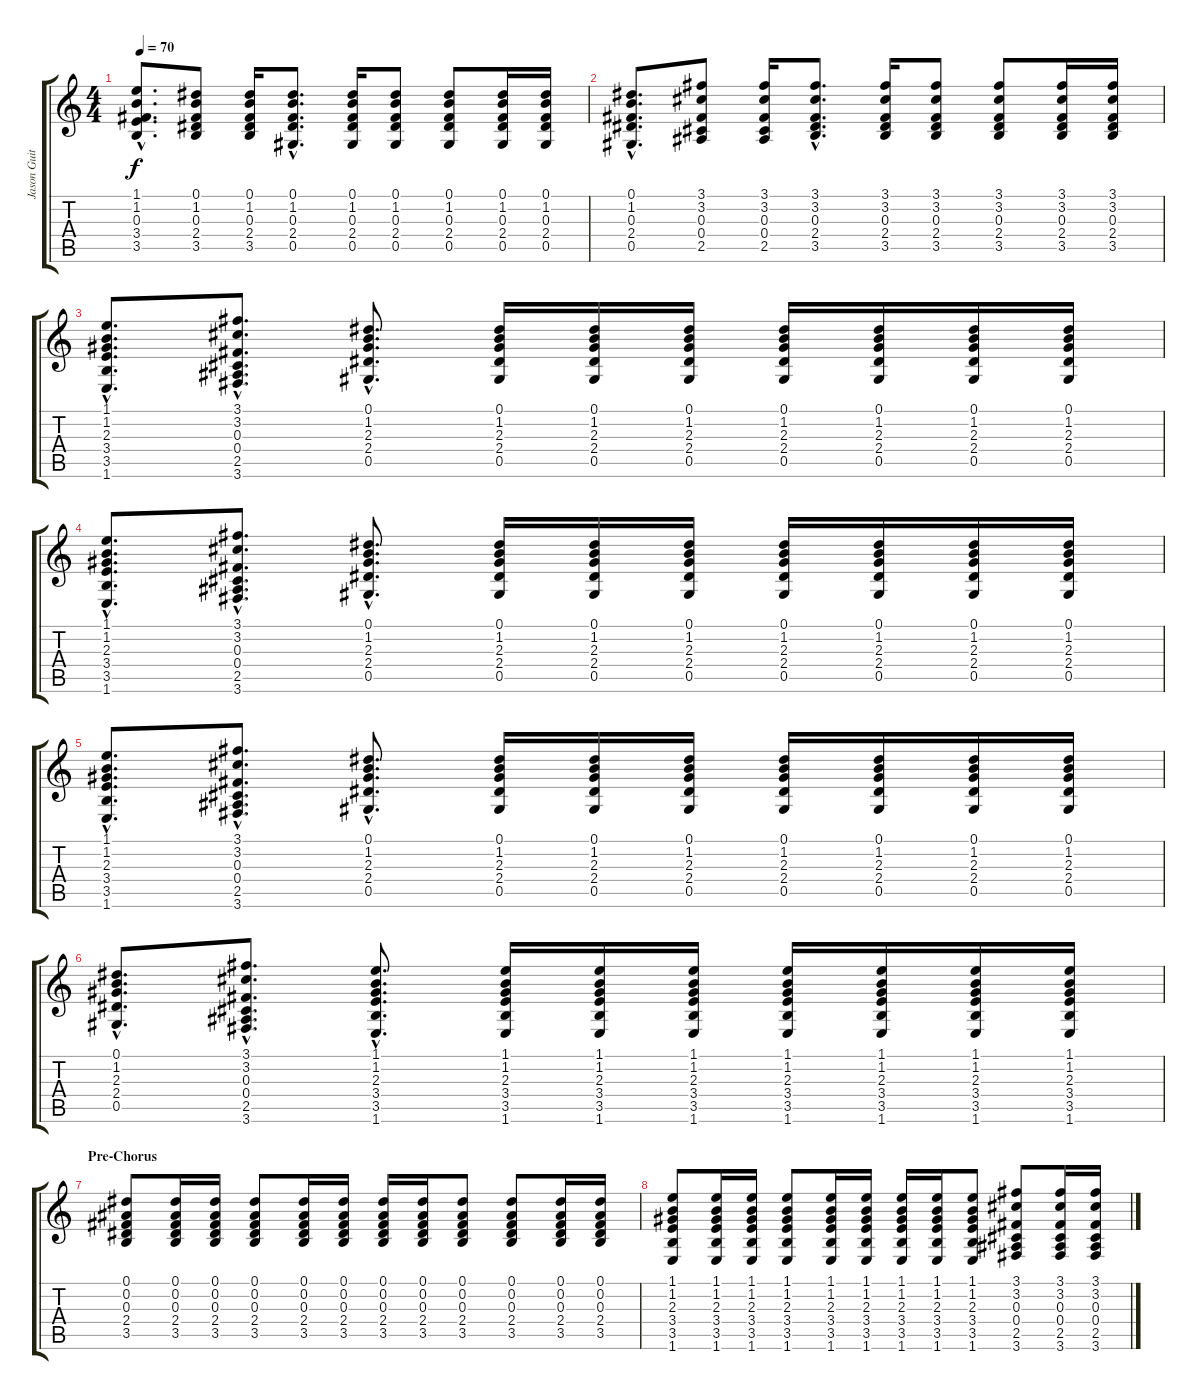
\track ("Jason Guitar" "Jason Guit") {instrument electricguitarjazz}
\staff {score tabs}
\tuning (Eb4 Bb3 Gb3 Db3 Ab2 Eb2) {hide}
\ts (4 4)
\tempo 70
\clef g2
\ks c
(1.1{hac} 1.2{hac} 0.3{hac} 3.4{hac} 3.5{hac}).8{d dy f} (0.1 1.2 0.3 2.4 3.5).8 (0.1 1.2 0.3 2.4 3.5).16 (0.1{hac} 1.2{hac} 0.3{hac} 2.4{hac} 0.5{hac}).8{d} (0.1 1.2 0.3 2.4 0.5).16 (0.1 1.2 0.3 2.4 0.5).8 (0.1 1.2 0.3 2.4 0.5).8 (0.1 1.2 0.3 2.4 0.5).16 (0.1 1.2 0.3 2.4 0.5).16 |
(0.1{hac} 1.2{hac} 0.3{hac} 2.4{hac} 0.5{hac}).8{d} (3.1 3.2 0.3 0.4 2.5).8 (3.1 3.2 0.3 0.4 2.5).16 (3.1{hac} 3.2{hac} 0.3{hac} 2.4{hac} 3.5{hac}).8{d} (3.1 3.2 0.3 2.4 3.5).16 (3.1 3.2 0.3 2.4 3.5).8 (3.1 3.2 0.3 2.4 3.5).8 (3.1 3.2 0.3 2.4 3.5).16 (3.1 3.2 0.3 2.4 3.5).16 |
(1.1{hac} 1.2{hac} 2.3{hac} 3.4{hac} 3.5{hac} 1.6{hac}).8{d} (3.1{hac} 3.2{hac} 0.3{hac} 0.4{hac} 2.5{hac} 3.6{hac}).8{d} (0.1{hac} 1.2{hac} 2.3{hac} 2.4{hac} 0.5{hac}).8{d} (0.1 1.2 2.3 2.4 0.5).16 (0.1 1.2 2.3 2.4 0.5).16 (0.1 1.2 2.3 2.4 0.5).16 (0.1 1.2 2.3 2.4 0.5).16 (0.1 1.2 2.3 2.4 0.5).16 (0.1 1.2 2.3 2.4 0.5).16 (0.1 1.2 2.3 2.4 0.5).16 |
(1.1{hac} 1.2{hac} 2.3{hac} 3.4{hac} 3.5{hac} 1.6{hac}).8{d} (3.1{hac} 3.2{hac} 0.3{hac} 0.4{hac} 2.5{hac} 3.6{hac}).8{d} (0.1{hac} 1.2{hac} 2.3{hac} 2.4{hac} 0.5{hac}).8{d} (0.1 1.2 2.3 2.4 0.5).16 (0.1 1.2 2.3 2.4 0.5).16 (0.1 1.2 2.3 2.4 0.5).16 (0.1 1.2 2.3 2.4 0.5).16 (0.1 1.2 2.3 2.4 0.5).16 (0.1 1.2 2.3 2.4 0.5).16 (0.1 1.2 2.3 2.4 0.5).16 |
(1.1{hac} 1.2{hac} 2.3{hac} 3.4{hac} 3.5{hac} 1.6{hac}).8{d} (3.1{hac} 3.2{hac} 0.3{hac} 0.4{hac} 2.5{hac} 3.6{hac}).8{d} (0.1{hac} 1.2{hac} 2.3{hac} 2.4{hac} 0.5{hac}).8{d} (0.1 1.2 2.3 2.4 0.5).16 (0.1 1.2 2.3 2.4 0.5).16 (0.1 1.2 2.3 2.4 0.5).16 (0.1 1.2 2.3 2.4 0.5).16 (0.1 1.2 2.3 2.4 0.5).16 (0.1 1.2 2.3 2.4 0.5).16 (0.1 1.2 2.3 2.4 0.5).16 |
(0.1{hac} 1.2{hac} 2.3{hac} 2.4{hac} 0.5{hac}).8{d} (3.1{hac} 3.2{hac} 0.3{hac} 0.4{hac} 2.5{hac} 3.6{hac}).8{d} (1.1{hac} 1.2{hac} 2.3{hac} 3.4{hac} 3.5{hac} 1.6{hac}).8{d} (1.1 1.2 2.3 3.4 3.5 1.6).16 (1.1 1.2 2.3 3.4 3.5 1.6).16 (1.1 1.2 2.3 3.4 3.5 1.6).16 (1.1 1.2 2.3 3.4 3.5 1.6).16 (1.1 1.2 2.3 3.4 3.5 1.6).16 (1.1 1.2 2.3 3.4 3.5 1.6).16 (1.1 1.2 2.3 3.4 3.5 1.6).16 |
\section ("" "Pre-Chorus")
(0.1 0.2 0.3 2.4 3.5).8 (0.1 0.2 0.3 2.4 3.5).16 (0.1 0.2 0.3 2.4 3.5).16 (0.1 0.2 0.3 2.4 3.5).8 (0.1 0.2 0.3 2.4 3.5).16 (0.1 0.2 0.3 2.4 3.5).16 (0.1 0.2 0.3 2.4 3.5).16 (0.1 0.2 0.3 2.4 3.5).16 (0.1 0.2 0.3 2.4 3.5).8 (0.1 0.2 0.3 2.4 3.5).8 (0.1 0.2 0.3 2.4 3.5).16 (0.1 0.2 0.3 2.4 3.5).16 |
(1.1 1.2 2.3 3.4 3.5 1.6).8 (1.1 1.2 2.3 3.4 3.5 1.6).16 (1.1 1.2 2.3 3.4 3.5 1.6).16 (1.1 1.2 2.3 3.4 3.5 1.6).8 (1.1 1.2 2.3 3.4 3.5 1.6).16 (1.1 1.2 2.3 3.4 3.5 1.6).16 (1.1 1.2 2.3 3.4 3.5 1.6).16 (1.1 1.2 2.3 3.4 3.5 1.6).16 (1.1 1.2 2.3 3.4 3.5 1.6).8 (3.1 3.2 0.3 0.4 2.5 3.6).8 (3.1 3.2 0.3 0.4 2.5 3.6).16 (3.1 3.2 0.3 0.4 2.5 3.6).16
